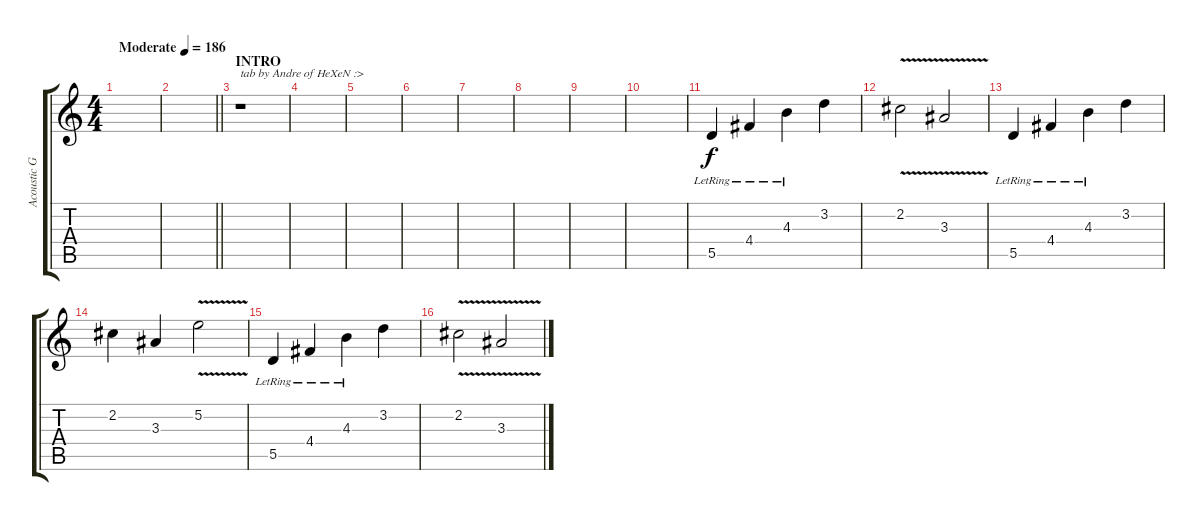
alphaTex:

\track ("Acoustic Guitar 3" "Acoustic G") {instrument acousticguitarsteel}
\staff {score tabs}
\tuning (E4 B3 G3 D3 A2 E2) {hide}
\ts (4 4)
\tempo (186 "Moderate")
\clef g2
\ks c
|
\barLineRight lightlight
|
\section ("" "INTRO")
r.1{txt "tab by Andre of HeXeN :>" instrument acousticguitarnylon} |
|
|
|
|
|
|
|
5.5{lr}.4 4.4{lr}.4 4.3{lr}.4 3.2.4 |
2.2{v}.2 3.3{v}.2 |
5.5{lr}.4 4.4{lr}.4 4.3{lr}.4 3.2.4 |
2.2.4 3.3.4 5.2{v}.2 |
5.5{lr}.4 4.4{lr}.4 4.3{lr}.4 3.2.4 |
2.2{v}.2 3.3{v}.2
